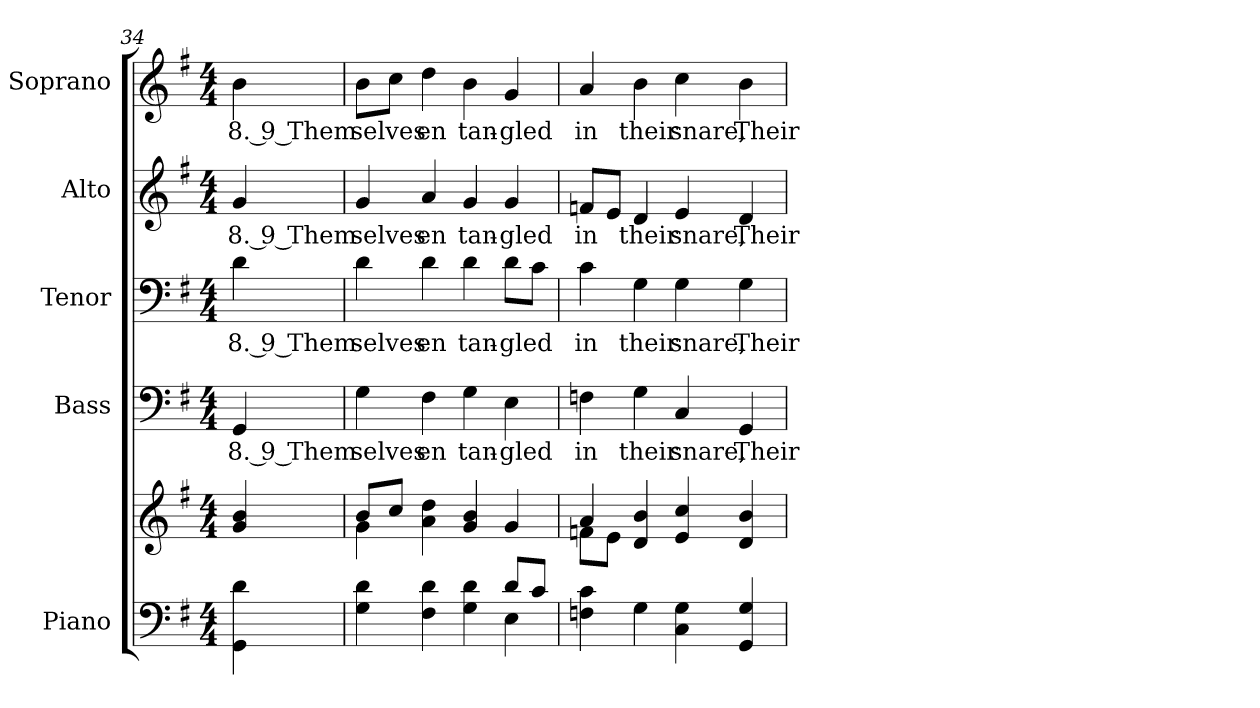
**kern	**kern	**kern	**text	**kern	**text	**kern	**text	**kern	**text
*part5	*part5	*part4	*part4	*part3	*part3	*part2	*part2	*part1	*part1
*staff6	*staff5	*staff4	*staff4	*staff3	*staff3	*staff2	*staff2	*staff1	*staff1
*I"Piano	*	*I"Bass	*	*I"Tenor	*	*I"Alto	*	*I"Soprano	*
*I'Pno.	*	*I'B.	*	*I'T.	*	*I'A.	*	*I'S.	*
*clefF4	*clefG2	*clefF4	*	*clefF4	*	*clefG2	*	*clefG2	*
*k[f#]	*k[f#]	*k[f#]	*	*k[f#]	*	*k[f#]	*	*k[f#]	*
*G:	*G:	*G:	*	*G:	*	*G:	*	*G:	*
*M4/4	*M4/4	*M4/4	*	*M4/4	*	*M4/4	*	*M4/4	*
=34	=34	=34	=34	=34	=34	=34	=34	=34	=34
!	!	!	!LO:LY:b:color=#000000	!	!	!	!	!	!
!	!	!	!	!	!LO:LY:b:color=#000000	!	!	!	!
!	!	!	!	!	!	!	!LO:LY:b:color=#000000	!	!
!	!	!	!	!	!	!	!	!	!LO:LY:b:color=#000000
4GGi\ 4di	4gi/ 4bi	4GGi/	8. 9 Them	4di\	8. 9 Them	4gi/	8. 9 Them	4bi\	8. 9 Them
=35	=35	=35	=35	=35	=35	=35	=35	=35	=35
*^	*^	*	*	*	*	*	*	*	*
!	!	!	!	!	!LO:LY:b:color=#000000	!	!	!	!	!	!
!	!	!	!	!	!	!	!LO:LY:b:color=#000000	!	!	!	!
!	!	!	!	!	!	!	!	!	!LO:LY:b:color=#000000	!	!
!	!	!	!	!	!	!	!	!	!	!	!LO:LY:b:color=#000000
4Gi\ 4di	2ryy	8bi/L	4gi\	4Gi\	selves	4di\	selves	4gi/	selves	8bi\L	selves
.	.	8cci/J	.	.	.	.	.	.	.	8cci\J	.
!	!	!	!	!	!LO:LY:b:color=#000000	!	!	!	!	!	!
!	!	!	!	!	!	!	!LO:LY:b:color=#000000	!	!	!	!
!	!	!	!	!	!	!	!	!	!LO:LY:b:color=#000000	!	!
!	!	!	!	!	!	!	!	!	!	!	!LO:LY:b:color=#000000
4F#i\ 4di	.	4ai\ 4ddi	4ryy	4F#i\	en	4di\	en	4ai/	en	4ddi\	en
!	!	!	!	!	!LO:LY:b:color=#000000	!	!	!	!	!	!
!	!	!	!	!	!	!	!LO:LY:b:color=#000000	!	!	!	!
!	!	!	!	!	!	!	!	!	!LO:LY:b:color=#000000	!	!
!	!	!	!	!	!	!	!	!	!	!	!LO:LY:b:color=#000000
4Gi\ 4di	4ryy	4gi/ 4bi	2ryy	4Gi\	tan-	4di\	tan-	4gi/	tan-	4bi\	tan-
!	!	!	!	!	!LO:LY:b:color=#000000	!	!	!	!	!	!
!	!	!	!	!	!	!	!LO:LY:b:color=#000000	!	!	!	!
!	!	!	!	!	!	!	!	!	!LO:LY:b:color=#000000	!	!
!	!	!	!	!	!	!	!	!	!	!	!LO:LY:b:color=#000000
8di/L	4Ei\	4gi/	.	4Ei\	-gled	8di\L	-gled	4gi/	-gled	4gi/	-gled
8ci/J	.	.	.	.	.	8ci\J	.	.	.	.	.
*v	*v	*	*	*	*	*	*	*	*	*	*
!!LO:PB:g=z
=36	=36	=36	=36	=36	=36	=36	=36	=36	=36	=36
!	!	!	!	!LO:LY:b:color=#000000	!	!	!	!	!	!
!	!	!	!	!	!	!LO:LY:b:color=#000000	!	!	!	!
!	!	!	!	!	!	!	!	!LO:LY:b:color=#000000	!	!
!	!	!	!	!	!	!	!	!	!	!LO:LY:b:color=#000000
4Fni\ 4ci	4ai/	8fni\L	4Fni\	in	4ci\	in	8fni/L	in	4ai/	in
.	.	8ei\J	.	.	.	.	8ei/J	.	.	.
!	!	!	!	!LO:LY:b:color=#000000	!	!	!	!	!	!
!	!	!	!	!	!	!LO:LY:b:color=#000000	!	!	!	!
!	!	!	!	!	!	!	!	!LO:LY:b:color=#000000	!	!
!	!	!	!	!	!	!	!	!	!	!LO:LY:b:color=#000000
4Gi\	4di/ 4bi	4ryy	4Gi\	their	4Gi\	their	4di/	their	4bi\	their
!	!	!	!	!LO:LY:b:color=#000000	!	!	!	!	!	!
!	!	!	!	!	!	!LO:LY:b:color=#000000	!	!	!	!
!	!	!	!	!	!	!	!	!LO:LY:b:color=#000000	!	!
!	!	!	!	!	!	!	!	!	!	!LO:LY:b:color=#000000
4Ci\ 4Gi	4ei/ 4cci	2ryy	4Ci/	snare,	4Gi\	snare,	4ei/	snare,	4cci\	snare,
!	!	!	!	!LO:LY:b:color=#000000	!	!	!	!	!	!
!	!	!	!	!	!	!LO:LY:b:color=#000000	!	!	!	!
!	!	!	!	!	!	!	!	!LO:LY:b:color=#000000	!	!
!	!	!	!	!	!	!	!	!	!	!LO:LY:b:color=#000000
4GGi/ 4Gi	4di/ 4bi	.	4GGi/	Their	4Gi\	Their	4di/	Their	4bi\	Their
*	*v	*v	*	*	*	*	*	*	*	*
=	=	=	=	=	=	=	=	=	=
*-	*-	*-	*-	*-	*-	*-	*-	*-	*-
